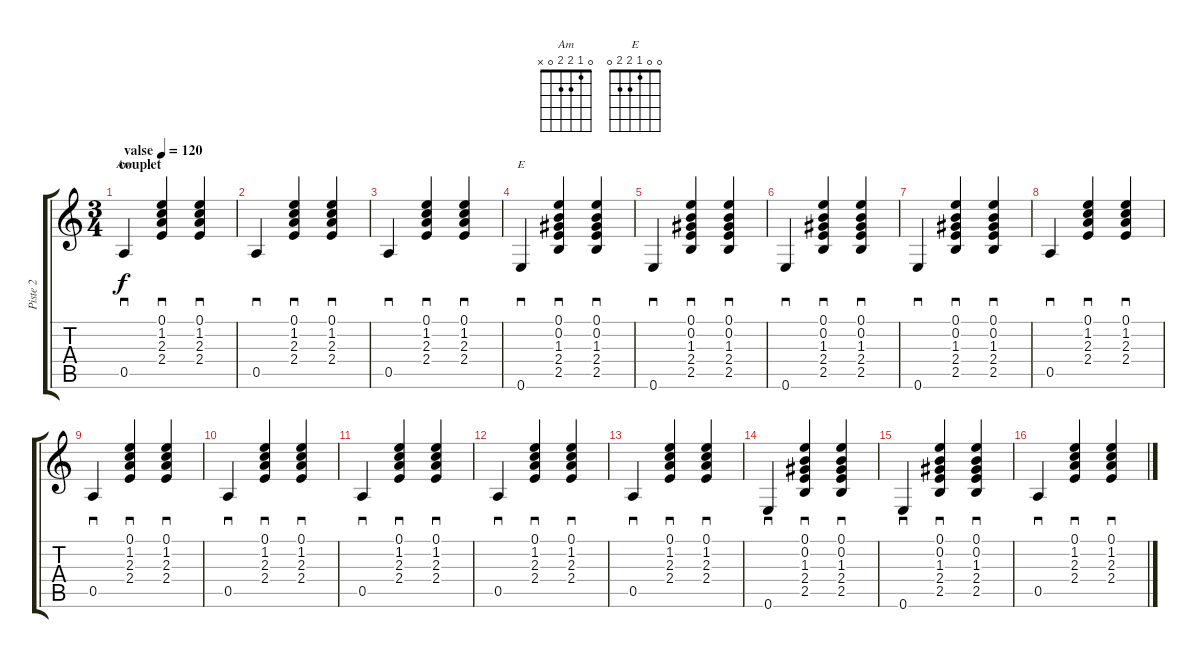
\track ("Piste 2" "Piste 2") {instrument acousticguitarsteel}
\staff {score tabs}
\tuning (E4 B3 G3 D3 A2 E2) {hide}
\chord ("Am" 0 1 2 2 0 x)
\chord ("E" 0 0 1 2 2 0)
\ts (3 4)
\section ("" "couplet")
\tempo (120 "valse")
\clef g2
\ks c
0.5.4{sd ch "Am" dy f instrument acousticguitarsteel} (0.1 1.2 2.3 2.4).4{sd} (0.1 1.2 2.3 2.4).4{sd} |
0.5.4{sd} (0.1 1.2 2.3 2.4).4{sd} (0.1 1.2 2.3 2.4).4{sd} |
0.5.4{sd} (0.1 1.2 2.3 2.4).4{sd} (0.1 1.2 2.3 2.4).4{sd} |
0.6.4{sd ch "E"} (0.1 0.2 1.3 2.4 2.5).4{sd} (0.1 0.2 1.3 2.4 2.5).4{sd} |
0.6.4{sd} (0.1 0.2 1.3 2.4 2.5).4{sd} (0.1 0.2 1.3 2.4 2.5).4{sd} |
0.6.4{sd} (0.1 0.2 1.3 2.4 2.5).4{sd} (0.1 0.2 1.3 2.4 2.5).4{sd} |
0.6.4{sd} (0.1 0.2 1.3 2.4 2.5).4{sd} (0.1 0.2 1.3 2.4 2.5).4{sd} |
0.5.4{sd} (0.1 1.2 2.3 2.4).4{sd} (0.1 1.2 2.3 2.4).4{sd} |
0.5.4{sd} (0.1 1.2 2.3 2.4).4{sd} (0.1 1.2 2.3 2.4).4{sd} |
0.5.4{sd} (0.1 1.2 2.3 2.4).4{sd} (0.1 1.2 2.3 2.4).4{sd} |
0.5.4{sd} (0.1 1.2 2.3 2.4).4{sd} (0.1 1.2 2.3 2.4).4{sd} |
0.5.4{sd} (0.1 1.2 2.3 2.4).4{sd} (0.1 1.2 2.3 2.4).4{sd} |
0.5.4{sd} (0.1 1.2 2.3 2.4).4{sd} (0.1 1.2 2.3 2.4).4{sd} |
0.6.4{sd} (0.1 0.2 1.3 2.4 2.5).4{sd} (0.1 0.2 1.3 2.4 2.5).4{sd} |
0.6.4{sd} (0.1 0.2 1.3 2.4 2.5).4{sd} (0.1 0.2 1.3 2.4 2.5).4{sd} |
0.5.4{sd} (0.1 1.2 2.3 2.4).4{sd} (0.1 1.2 2.3 2.4).4{sd}
